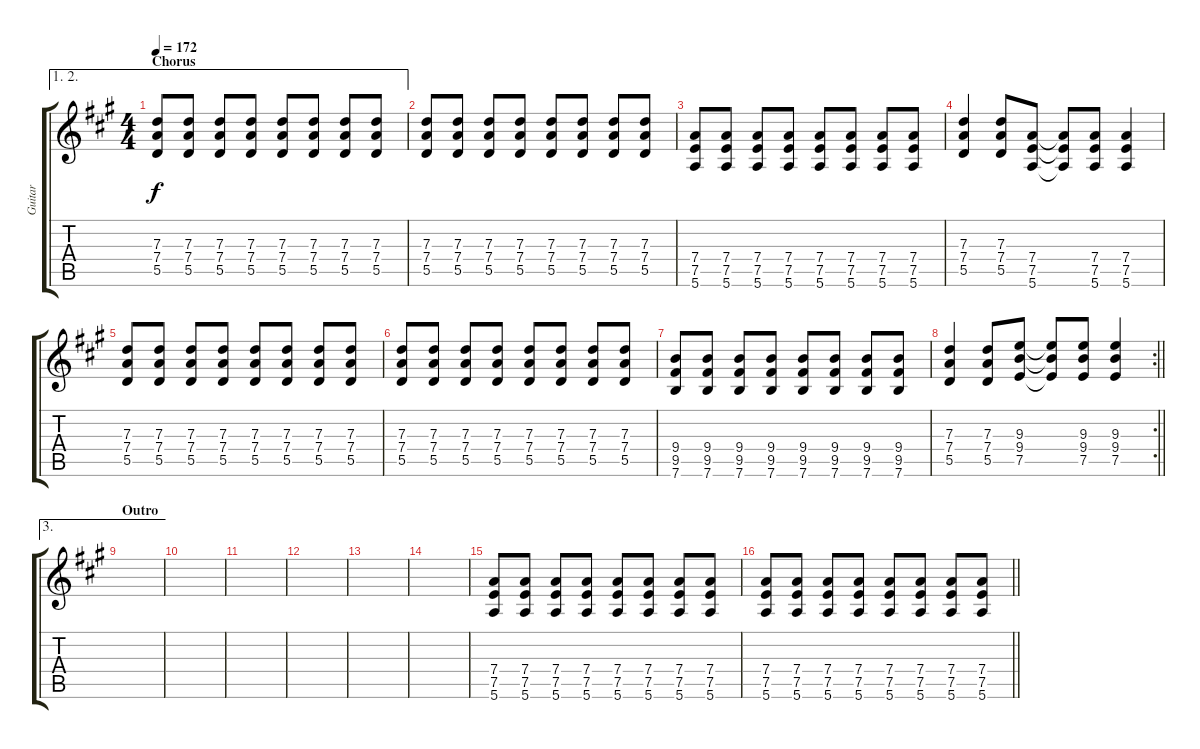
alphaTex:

\track ("Guitar" "Guitar") {instrument distortionguitar}
\staff {score tabs}
\tuning (E4 B3 G3 D3 A2 E2) {hide}
\ae (1 2)
\ts (4 4)
\section ("" "Chorus")
\tempo 172
\clef g2
\ks a
(7.3 7.4 5.5).8{dy f} (7.3 7.4 5.5).8 (7.3 7.4 5.5).8 (7.3 7.4 5.5).8 (7.3 7.4 5.5).8 (7.3 7.4 5.5).8 (7.3 7.4 5.5).8 (7.3 7.4 5.5).8 |
(7.3 7.4 5.5).8 (7.3 7.4 5.5).8 (7.3 7.4 5.5).8 (7.3 7.4 5.5).8 (7.3 7.4 5.5).8 (7.3 7.4 5.5).8 (7.3 7.4 5.5).8 (7.3 7.4 5.5).8 |
(7.4 7.5 5.6).8 (7.4 7.5 5.6).8 (7.4 7.5 5.6).8 (7.4 7.5 5.6).8 (7.4 7.5 5.6).8 (7.4 7.5 5.6).8 (7.4 7.5 5.6).8 (7.4 7.5 5.6).8 |
(7.3 7.4 5.5).4 (7.3 7.4 5.5).8 (7.4 7.5 5.6).8 (7.4{t} 7.5{t} 5.6{t}).8 (7.4 7.5 5.6).8 (7.4 7.5 5.6).4 |
(7.3 7.4 5.5).8 (7.3 7.4 5.5).8 (7.3 7.4 5.5).8 (7.3 7.4 5.5).8 (7.3 7.4 5.5).8 (7.3 7.4 5.5).8 (7.3 7.4 5.5).8 (7.3 7.4 5.5).8 |
(7.3 7.4 5.5).8 (7.3 7.4 5.5).8 (7.3 7.4 5.5).8 (7.3 7.4 5.5).8 (7.3 7.4 5.5).8 (7.3 7.4 5.5).8 (7.3 7.4 5.5).8 (7.3 7.4 5.5).8 |
(9.4 9.5 7.6).8 (9.4 9.5 7.6).8 (9.4 9.5 7.6).8 (9.4 9.5 7.6).8 (9.4 9.5 7.6).8 (9.4 9.5 7.6).8 (9.4 9.5 7.6).8 (9.4 9.5 7.6).8 |
\rc 2
\barLineRight lightlight
(7.3 7.4 5.5).4 (7.3 7.4 5.5).8 (9.3 9.4 7.5).8 (9.3{t} 9.4{t} 7.5{t}).8 (9.3 9.4 7.5).8 (9.3 9.4 7.5).4 |
\ae 3
\section ("" "Outro")
|
|
|
|
|
|
(7.4 7.5 5.6).8 (7.4 7.5 5.6).8 (7.4 7.5 5.6).8 (7.4 7.5 5.6).8 (7.4 7.5 5.6).8 (7.4 7.5 5.6).8 (7.4 7.5 5.6).8 (7.4 7.5 5.6).8 |
\barLineRight lightlight
(7.4 7.5 5.6).8 (7.4 7.5 5.6).8 (7.4 7.5 5.6).8 (7.4 7.5 5.6).8 (7.4 7.5 5.6).8 (7.4 7.5 5.6).8 (7.4 7.5 5.6).8 (7.4 7.5 5.6).8
